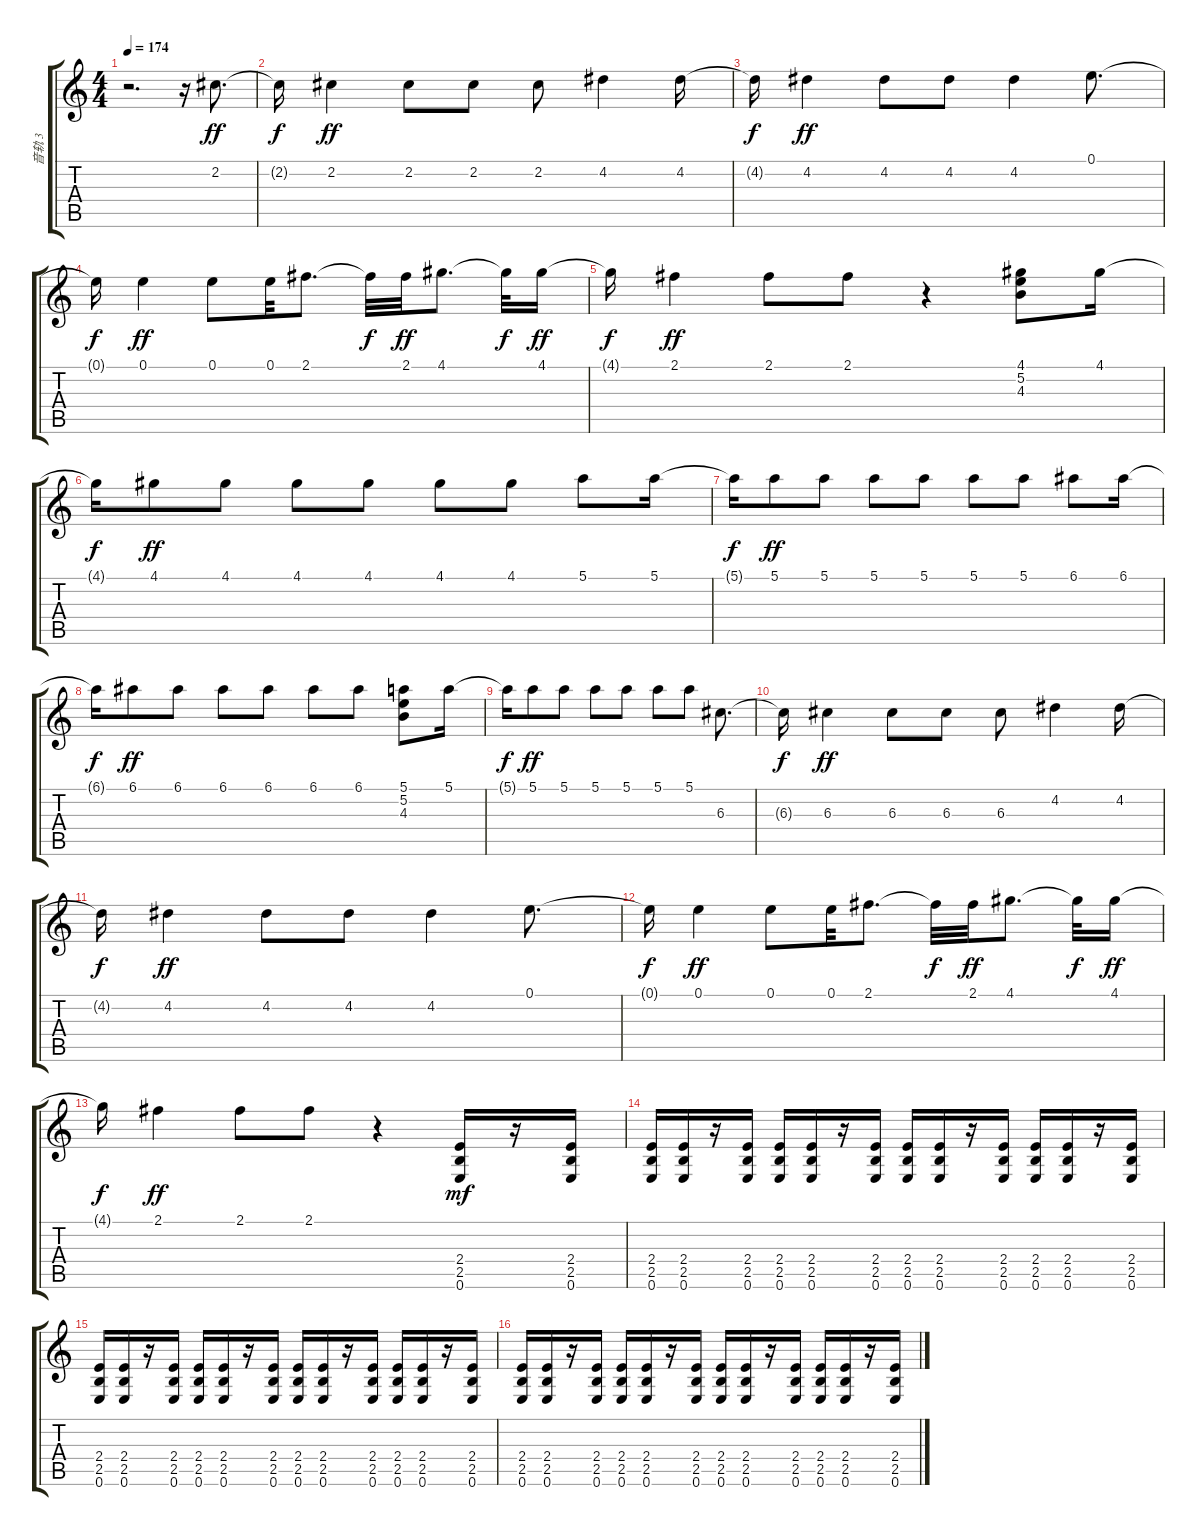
\track ("音轨 3" "音轨 3") {instrument distortionguitar}
\staff {score tabs}
\tuning (E4 B3 G3 D3 A2 E2) {hide}
\ts (4 4)
\tempo 174
\clef g2
\ks c
r.2{d dy ff instrument distortionguitar} r.16 2.2.8{d} |
2.2{t}.16{dy f} 2.2.4{dy ff} 2.2.8 2.2.8 2.2.8 4.2.4 4.2.16 |
4.2{t}.16{dy f} 4.2.4{dy ff} 4.2.8 4.2.8 4.2.4 0.1.8{d} |
0.1{t}.16{dy f} 0.1.4{dy ff} 0.1.8 0.1.32 2.1.8{d} 2.1{t}.32{dy f} 2.1.32{dy ff} 4.1.8{d} 4.1{t}.32{dy f} 4.1.16{dy ff} |
4.1{t}.16{dy f} 2.1.4{dy ff} 2.1.8 2.1.8 r.4 (4.1 5.2 4.3).8 4.1.16 |
4.1{t}.16{dy f} 4.1.8{dy ff} 4.1.8 4.1.8 4.1.8 4.1.8 4.1.8 5.1.8 5.1.16 |
5.1{t}.16{dy f} 5.1.8{dy ff} 5.1.8 5.1.8 5.1.8 5.1.8 5.1.8 6.1.8 6.1.16 |
6.1{t}.16{dy f} 6.1.8{dy ff} 6.1.8 6.1.8 6.1.8 6.1.8 6.1.8 (5.1 5.2 4.3).8 5.1.16 |
5.1{t}.16{dy f} 5.1.8{dy ff} 5.1.8 5.1.8 5.1.8 5.1.8 5.1.8 6.3.8{d} |
6.3{t}.16{dy f} 6.3.4{dy ff} 6.3.8 6.3.8 6.3.8 4.2.4 4.2.16 |
4.2{t}.16{dy f} 4.2.4{dy ff} 4.2.8 4.2.8 4.2.4 0.1.8{d} |
0.1{t}.16{dy f} 0.1.4{dy ff} 0.1.8 0.1.32 2.1.8{d} 2.1{t}.32{dy f} 2.1.32{dy ff} 4.1.8{d} 4.1{t}.32{dy f} 4.1.16{dy ff} |
4.1{t}.16{dy f} 2.1.4{dy ff} 2.1.8 2.1.8 r.4 (2.4 2.5 0.6).16{dy mf instrument electricguitarmuted} r.16 (2.4 2.5 0.6).16 |
(2.4 2.5 0.6).16 (2.4 2.5 0.6).16 r.16 (2.4 2.5 0.6).16 (2.4 2.5 0.6).16 (2.4 2.5 0.6).16 r.16 (2.4 2.5 0.6).16 (2.4 2.5 0.6).16 (2.4 2.5 0.6).16 r.16 (2.4 2.5 0.6).16 (2.4 2.5 0.6).16 (2.4 2.5 0.6).16 r.16 (2.4 2.5 0.6).16 |
(2.4 2.5 0.6).16 (2.4 2.5 0.6).16 r.16 (2.4 2.5 0.6).16 (2.4 2.5 0.6).16 (2.4 2.5 0.6).16 r.16 (2.4 2.5 0.6).16 (2.4 2.5 0.6).16 (2.4 2.5 0.6).16 r.16 (2.4 2.5 0.6).16 (2.4 2.5 0.6).16 (2.4 2.5 0.6).16 r.16 (2.4 2.5 0.6).16 |
(2.4 2.5 0.6).16 (2.4 2.5 0.6).16 r.16 (2.4 2.5 0.6).16 (2.4 2.5 0.6).16 (2.4 2.5 0.6).16 r.16 (2.4 2.5 0.6).16 (2.4 2.5 0.6).16 (2.4 2.5 0.6).16 r.16 (2.4 2.5 0.6).16 (2.4 2.5 0.6).16 (2.4 2.5 0.6).16 r.16 (2.4 2.5 0.6).16
